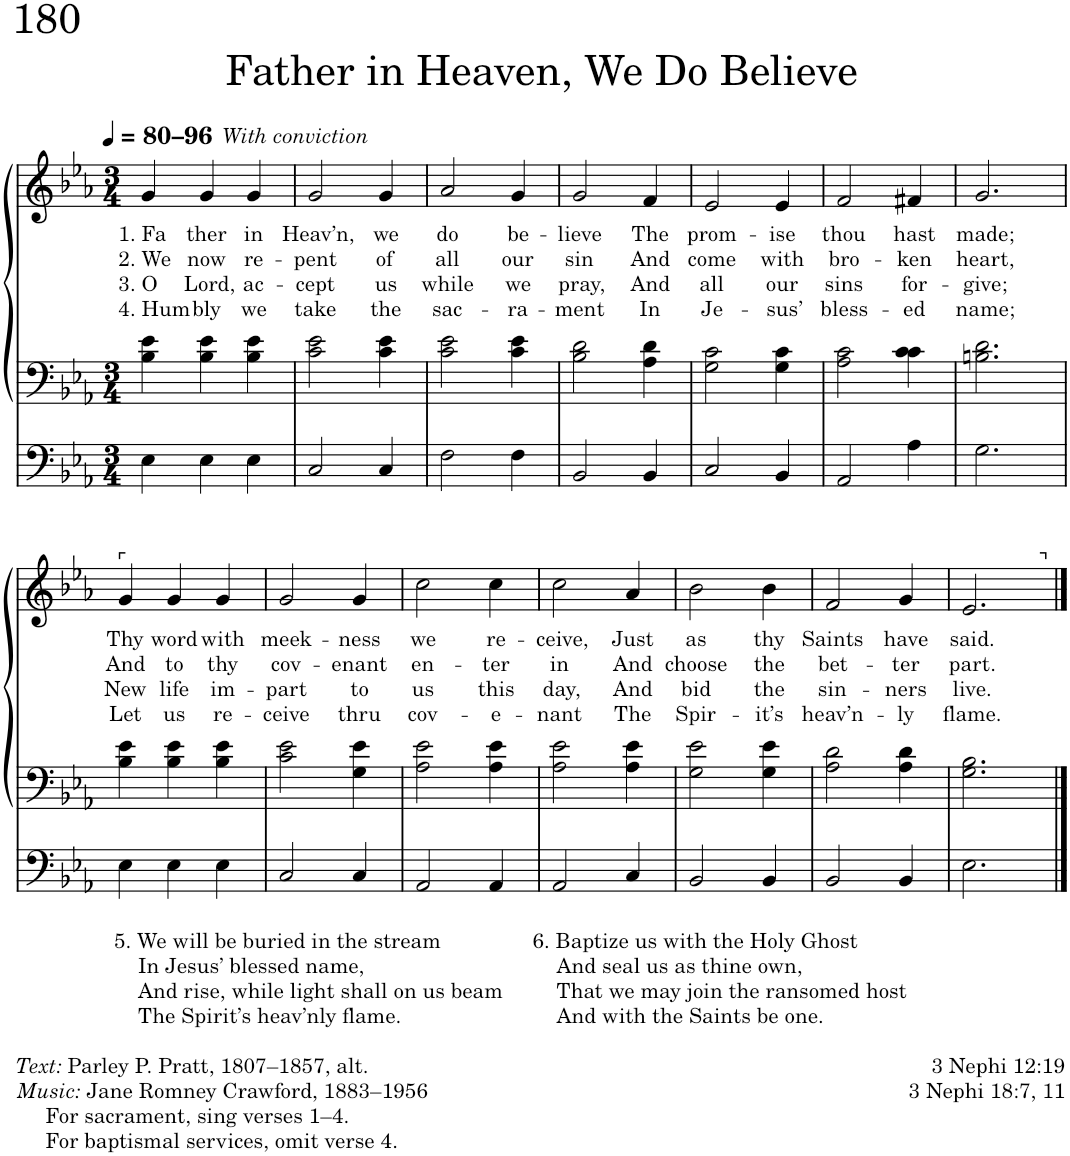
**kern	**kern	**kern	**text	**text	**text	**text
*part1	*part1	*part1	*part1	*part1	*part1	*part1
*staff3	*staff2	*staff1	*staff1	*staff1	*staff1	*staff1
*I"Organ	*	*	*	*	*	*
*I'Org.	*	*	*	*	*	*
*clefF4	*clefF4	*clefG2	*	*	*	*
*k[b-e-a-]	*k[b-e-a-]	*k[b-e-a-]	*	*	*	*
*M3/4	*M3/4	*M3/4	*	*	*	*
*MM80	*MM80	*MM80	*	*	*	*
=1	=1	=1	=1	=1	=1	=1
!	!	!LO:TX:a:B:t=–96	!	!	!	!
!	!	!	!LO:LY:b	!LO:LY:b	!LO:LY:b	!LO:LY:b
*	*	*^	*	*	*	*
4E-\	4B-\ 4e-\	4g/	4.ryy	1. Fa	2. We	3. O	4. Hum
!	!	!	!	!LO:LY:b	!LO:LY:b	!LO:LY:b	!LO:LY:b
4E-\	4B-\ 4e-\	4g/	.	-ther	now	Lord,	-bly
!	!	!	!LO:TX:a:i:t=With conviction	!	!	!	!
.	.	.	4.ryy	.	.	.	.
!	!	!	!	!LO:LY:b	!LO:LY:b	!LO:LY:b	!LO:LY:b
4E-\	4B-\ 4e-\	4g/	.	in	re-	ac-	we
=2	=2	=2	=2	=2	=2	=2	=2
!	!	!	!	!LO:LY:b	!LO:LY:b	!LO:LY:b	!LO:LY:b
*	*	*v	*v	*	*	*	*
2C/	2c\ 2e-\	2g/	Heav’n,	-pent	-cept	take
!	!	!	!LO:LY:b	!LO:LY:b	!LO:LY:b	!LO:LY:b
4C/	4c\ 4e-\	4g/	we	of	us	the
=3	=3	=3	=3	=3	=3	=3
!	!	!	!LO:LY:b	!LO:LY:b	!LO:LY:b	!LO:LY:b
2F\	2c\ 2e-\	2a-/	do	all	while	sac-
!	!	!	!LO:LY:b	!LO:LY:b	!LO:LY:b	!LO:LY:b
4F\	4c\ 4e-\	4g/	be-	our	we	-ra-
=4	=4	=4	=4	=4	=4	=4
!	!	!	!LO:LY:b	!LO:LY:b	!LO:LY:b	!LO:LY:b
2BB-/	2B-\ 2d\	2g/	-lieve	sin	pray,	-ment
!	!	!	!LO:LY:b	!LO:LY:b	!LO:LY:b	!LO:LY:b
4BB-/	4A-\ 4d\	4f/	The	And	And	In
=5	=5	=5	=5	=5	=5	=5
!	!	!	!LO:LY:b	!LO:LY:b	!LO:LY:b	!LO:LY:b
2C/	2G\ 2c\	2e-/	prom-	come	all	Je-
!	!	!	!LO:LY:b	!LO:LY:b	!LO:LY:b	!LO:LY:b
4BB-/	4G\ 4c\	4e-/	-ise	with	our	-sus’
=6	=6	=6	=6	=6	=6	=6
!	!	!	!LO:LY:b	!LO:LY:b	!LO:LY:b	!LO:LY:b
2AA-/	2A-\ 2c\	2f/	thou	bro-	sins	bless-
!	!	!	!LO:LY:b	!LO:LY:b	!LO:LY:b	!LO:LY:b
4A-\	4c\ 4c\	4f#X/	hast	-ken	for-	-ed
=7	=7	=7	=7	=7	=7	=7
!	!	!	!LO:LY:b	!LO:LY:b	!LO:LY:b	!LO:LY:b
2.G\	2.Bn\ 2.d\	2.g/	made;	heart,	-give;	name;
!!LO:LB:g=z
=8	=8	=8	=8	=8	=8	=8
!	!	!LO:TX:a:t=⌜	!	!	!	!
!	!	!	!LO:LY:b	!LO:LY:b	!LO:LY:b	!LO:LY:b
4E-\	4B-\ 4e-\	4g/	Thy	And	New	Let
!	!	!	!LO:LY:b	!LO:LY:b	!LO:LY:b	!LO:LY:b
4E-\	4B-\ 4e-\	4g/	word	to	life	us
!	!	!	!LO:LY:b	!LO:LY:b	!LO:LY:b	!LO:LY:b
4E-\	4B-\ 4e-\	4g/	with	thy	im-	re-
=9	=9	=9	=9	=9	=9	=9
!	!	!	!LO:LY:b	!LO:LY:b	!LO:LY:b	!LO:LY:b
2C/	2c\ 2e-\	2g/	meek-	cov-	-part	-ceive
!	!	!	!LO:LY:b	!LO:LY:b	!LO:LY:b	!LO:LY:b
4C/	4G\ 4e-\	4g/	-ness	-enant	to	thru
=10	=10	=10	=10	=10	=10	=10
!	!	!	!LO:LY:b	!LO:LY:b	!LO:LY:b	!LO:LY:b
2AA-/	2A-\ 2e-\	2cc\	we	en-	us	cov-
!	!	!	!LO:LY:b	!LO:LY:b	!LO:LY:b	!LO:LY:b
4AA-/	4A-\ 4e-\	4cc\	re-	-ter	this	-e-
=11	=11	=11	=11	=11	=11	=11
!	!	!	!LO:LY:b	!LO:LY:b	!LO:LY:b	!LO:LY:b
2AA-/	2A-\ 2e-\	2cc\	-ceive,	in	day,	-nant
!	!	!	!LO:LY:b	!LO:LY:b	!LO:LY:b	!LO:LY:b
4C/	4A-\ 4e-\	4a-/	Just	And	And	The
=12	=12	=12	=12	=12	=12	=12
!	!	!	!LO:LY:b	!LO:LY:b	!LO:LY:b	!LO:LY:b
2BB-/	2G\ 2e-\	2b-\	as	choose	bid	Spir-
!	!	!	!LO:LY:b	!LO:LY:b	!LO:LY:b	!LO:LY:b
4BB-/	4G\ 4e-\	4b-\	thy	the	the	-it’s
=13	=13	=13	=13	=13	=13	=13
!	!	!	!LO:LY:b	!LO:LY:b	!LO:LY:b	!LO:LY:b
2BB-/	2A-\ 2d\	2f/	Saints	bet-	sin-	heav’n-
!	!	!	!LO:LY:b	!LO:LY:b	!LO:LY:b	!LO:LY:b
4BB-/	4A-\ 4d\	4g/	have	-ter	-ners	-ly
=14	=14	=14	=14	=14	=14	=14
!	!	!	!LO:LY:b	!LO:LY:b	!LO:LY:b	!LO:LY:b
*	*	*^	*	*	*	*
2.E-\	2.G\ 2.B-\	2.e-/	2ryy	said.	part.	live.	flame.
.	.	.	8ryy	.	.	.	.
!	!	!	!LO:TX:a:t=⌝	!	!	!	!
.	.	.	8ryy	.	.	.	.
*	*	*v	*v	*	*	*	*
==	==	==	==	==	==	==
*-	*-	*-	*-	*-	*-	*-
